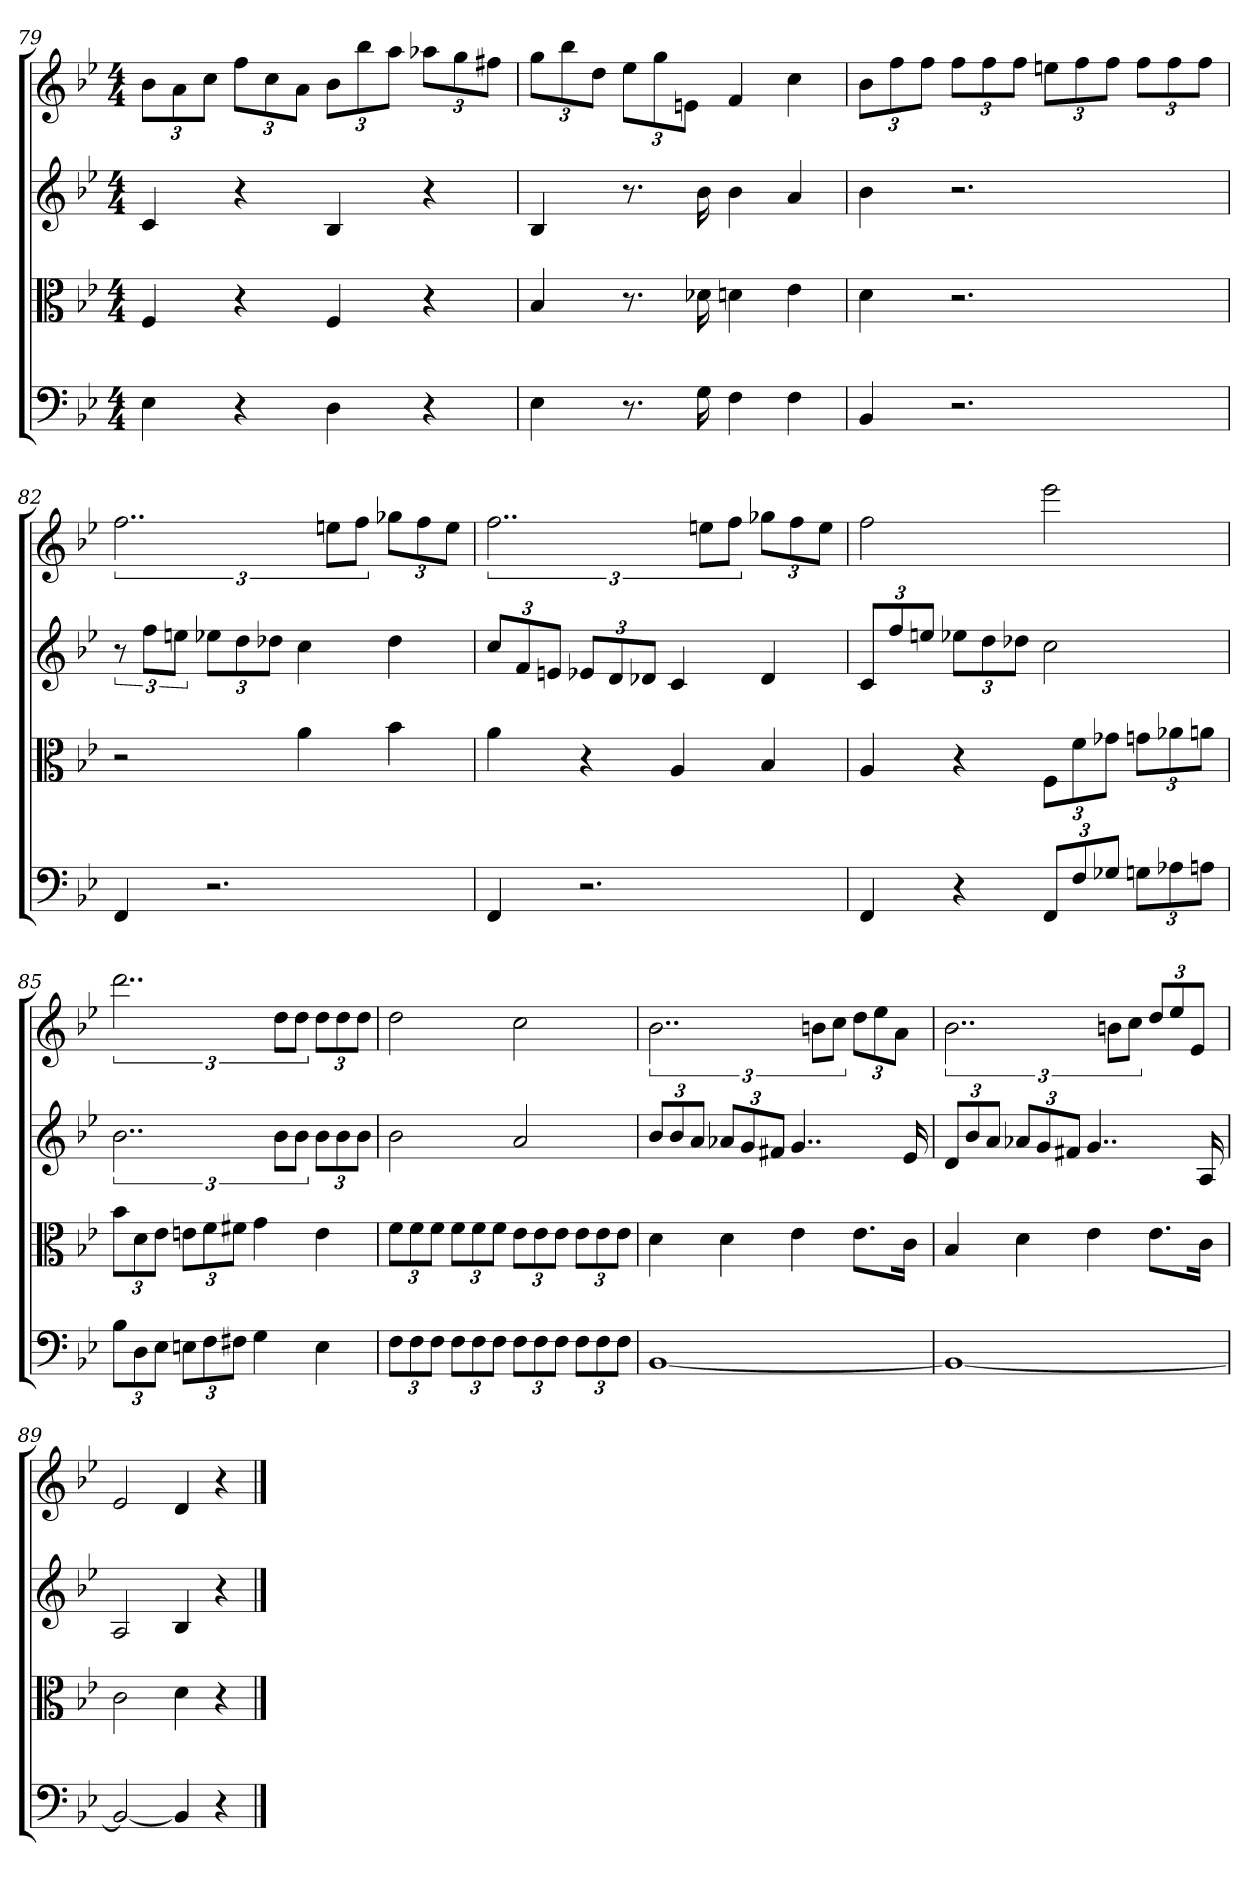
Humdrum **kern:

**kern	**kern	**kern	**kern
*part4	*part3	*part2	*part1
*staff4	*staff3	*staff2	*staff1
*clefF4	*clefC3	*	*
*k[b-e-]	*k[b-e-]	*k[b-e-]	*k[b-e-]
*B-:	*B-:	*B-:	*B-:
*M4/4	*M4/4	*M4/4	*M4/4
=79	=79	=79	=79
4E-	4F	4c	12b-L
.	.	.	12a
.	.	.	12ccJ
4r	4r	4r	12ffL
.	.	.	12cc
.	.	.	12aJ
4D	4F	4B-	12b-L
.	.	.	12bb-
.	.	.	12aaJ
4r	4r	4r	12aa-XL
.	.	.	12gg
.	.	.	12ff#XJ
=80	=80	=80	=80
4E-	4B-	4B-	12ggL
.	.	.	12bb-
.	.	.	12ddJ
8.r	8.r	8.r	12ee-L
.	.	.	12gg
.	.	.	12enJ
16G	16d-X	16b-	.
4F	4dn	4b-	4f
4F	4e-	4a	4cc
=81	=81	=81	=81
4BB-	4d	4b-	12b-L
.	.	.	12ff
.	.	.	12ffJ
2.r	2.r	2.r	12ffL
.	.	.	12ff
.	.	.	12ffJ
.	.	.	12eenL
.	.	.	12ff
.	.	.	12ffJ
.	.	.	12ffL
.	.	.	12ff
.	.	.	12ffJ
=82	=82	=82	=82
4FF	2r	12r	3..ff
.	.	12ffL	.
.	.	12eenJ	.
2.r	.	12ee-XL	.
.	.	12dd	.
.	.	12dd-XJ	.
.	4a	4cc	.
.	.	.	12eenL
.	.	.	12ffJ
.	4b-	4dd-	12gg-XL
.	.	.	12ff
.	.	.	12eeJ
=83	=83	=83	=83
4FF	4a	12ccL	3..ff
.	.	12f	.
.	.	12enJ	.
2.r	4r	12e-XL	.
.	.	12d	.
.	.	12d-XJ	.
.	4A	4c	.
.	.	.	12eenL
.	.	.	12ffJ
.	4B-	4d-	12gg-XL
.	.	.	12ff
.	.	.	12eeJ
=84	=84	=84	=84
4FF	4A	12cL	2ff
.	.	12ff	.
.	.	12eenJ	.
4r	4r	12ee-XL	.
.	.	12dd	.
.	.	12dd-XJ	.
12FF/L	12F\L	2cc	2eee-
12F/	12f\	.	.
12G-X/J	12g-X\J	.	.
12Gn\L	12gn\L	.	.
12A-X\	12a-X\	.	.
12An\J	12an\J	.	.
=85	=85	=85	=85
12B-\L	12b-\L	3..b-	3..ddd
12D\	12d\	.	.
12E-\J	12e-\J	.	.
12En\L	12en\L	.	.
12F\	12f\	.	.
12F#X\J	12f#X\J	.	.
4G	4g	.	.
.	.	12b-L	12ddL
.	.	12b-J	12ddJ
4E	4e	12b-L	12ddL
.	.	12b-	12dd
.	.	12b-J	12ddJ
=86	=86	=86	=86
12F\L	12f\L	2b-	2dd
12F\	12f\	.	.
12F\J	12f\J	.	.
12F\L	12f\L	.	.
12F\	12f\	.	.
12F\J	12f\J	.	.
12F\L	12e-\L	2a	2cc
12F\	12e-\	.	.
12F\J	12e-\J	.	.
12F\L	12e-\L	.	.
12F\	12e-\	.	.
12F\J	12e-\J	.	.
=87	=87	=87	=87
[1BB-	4d	12b-L	3..b-
.	.	12b-	.
.	.	12aJ	.
.	4d	12a-XL	.
.	.	12g	.
.	.	12f#XJ	.
.	4e-	4..g	.
.	.	.	12bnL
.	.	.	12ccJ
.	8.e-\L	.	12ddL
.	.	.	12ee-
.	.	.	12aJ
.	16c\Jk	16e-	.
=88	=88	=88	=88
1BB-_	4B-	12dL	3..b-
.	.	12b-	.
.	.	12aJ	.
.	4d	12a-XL	.
.	.	12g	.
.	.	12f#XJ	.
.	4e-	4..g	.
.	.	.	12bnL
.	.	.	12ccJ
.	8.e-\L	.	12ddL
.	.	.	12ee-
.	.	.	12e-J
.	16c\Jk	16A	.
=89	=89	=89	=89
2BB-_	2c	2A	2e-
4BB-]	4d	4B-	4d
4r	4r	4r	4r
==	==	==	==
*-	*-	*-	*-
